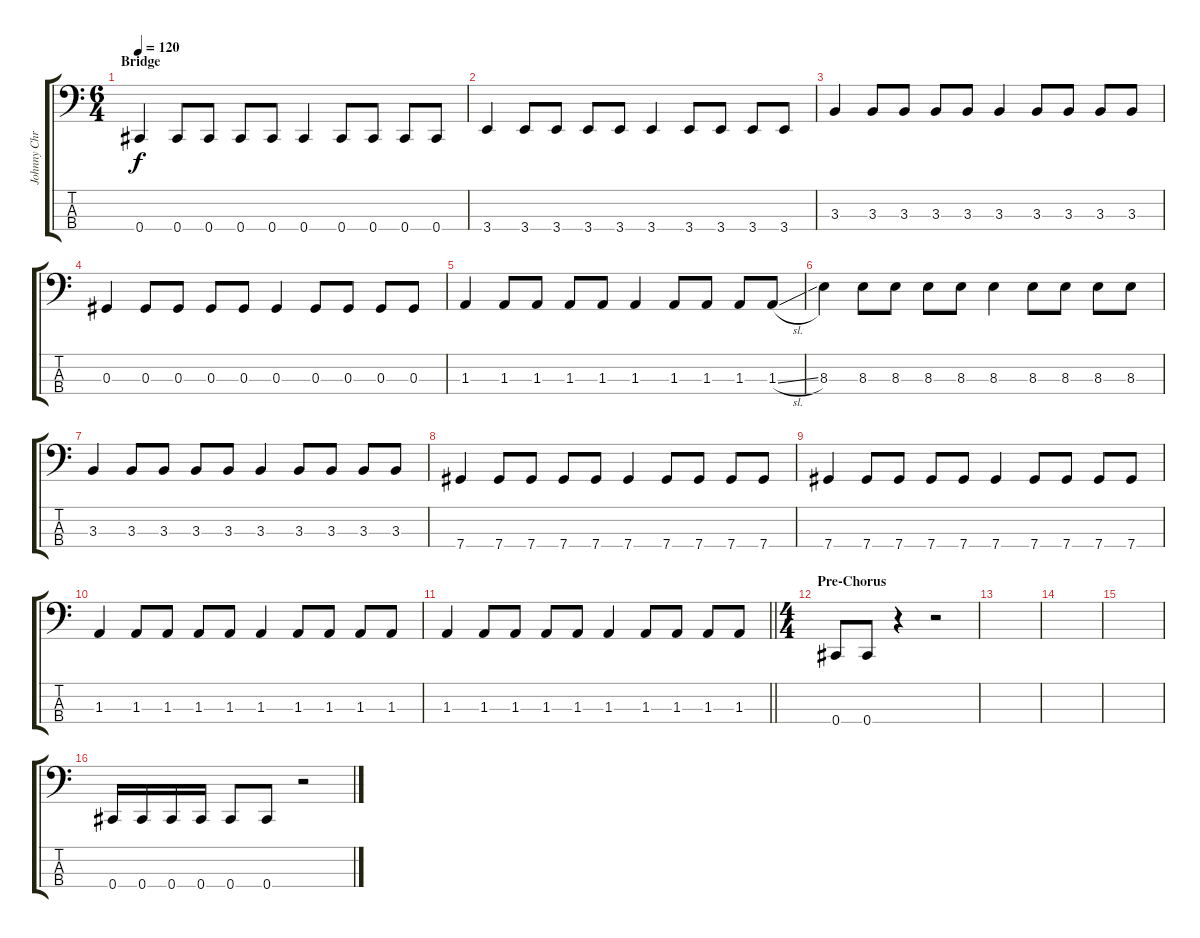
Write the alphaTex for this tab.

\track ("Johnny Christ" "Johnny Chr") {instrument electricbasspick}
\staff {score tabs}
\tuning (Gb2 Db2 Ab1 Db1) {hide}
\ts (6 4)
\section ("" "Bridge")
\tempo 120
\clef f4
\ks c
0.4.4{dy f} 0.4.8 0.4.8 0.4.8 0.4.8 0.4.4 0.4.8 0.4.8 0.4.8 0.4.8 |
3.4.4 3.4.8 3.4.8 3.4.8 3.4.8 3.4.4 3.4.8 3.4.8 3.4.8 3.4.8 |
3.3.4 3.3.8 3.3.8 3.3.8 3.3.8 3.3.4 3.3.8 3.3.8 3.3.8 3.3.8 |
0.3.4 0.3.8 0.3.8 0.3.8 0.3.8 0.3.4 0.3.8 0.3.8 0.3.8 0.3.8 |
1.3.4 1.3.8 1.3.8 1.3.8 1.3.8 1.3.4 1.3.8 1.3.8 1.3.8 1.3{sl}.8 |
8.3.4 8.3.8 8.3.8 8.3.8 8.3.8 8.3.4 8.3.8 8.3.8 8.3.8 8.3.8 |
3.3.4 3.3.8 3.3.8 3.3.8 3.3.8 3.3.4 3.3.8 3.3.8 3.3.8 3.3.8 |
7.4.4 7.4.8 7.4.8 7.4.8 7.4.8 7.4.4 7.4.8 7.4.8 7.4.8 7.4.8 |
7.4.4 7.4.8 7.4.8 7.4.8 7.4.8 7.4.4 7.4.8 7.4.8 7.4.8 7.4.8 |
1.3.4 1.3.8 1.3.8 1.3.8 1.3.8 1.3.4 1.3.8 1.3.8 1.3.8 1.3.8 |
\barLineRight lightlight
1.3.4 1.3.8 1.3.8 1.3.8 1.3.8 1.3.4 1.3.8 1.3.8 1.3.8 1.3.8 |
\ts (4 4)
\section ("" "Pre-Chorus")
0.4.8 0.4.8 r.4 r.2 |
|
|
|
0.4.16 0.4.16 0.4.16 0.4.16 0.4.8 0.4.8 r.2
